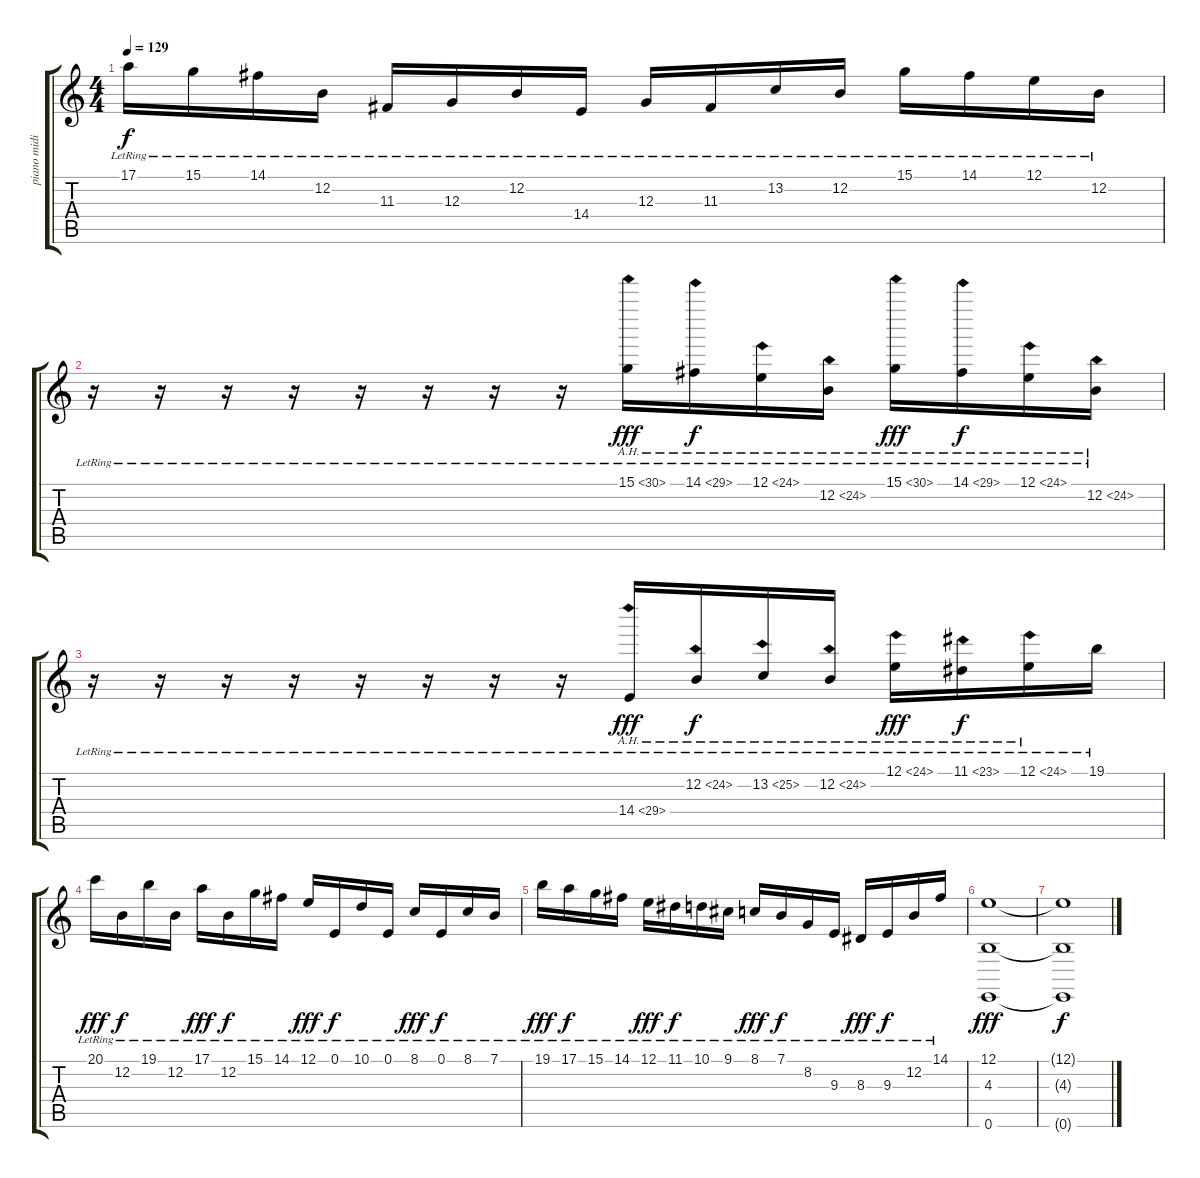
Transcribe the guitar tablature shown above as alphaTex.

\track ("piano midi" "piano midi") {instrument electricgrandpiano}
\staff {score tabs}
\tuning (E4 B3 G3 D3 A2 E2) {hide}
\ts (4 4)
\tempo 129
\clef g2
\ks c
17.1{lr}.16{dy f} 15.1{lr}.16 14.1{lr}.16 12.2{lr}.16 11.3{lr}.16 12.3{lr}.16 12.2{lr}.16 14.4{lr}.16 12.3{lr}.16 11.3{lr}.16 13.2{lr}.16 12.2{lr}.16 15.1{lr}.16 14.1{lr}.16 12.1{lr}.16 12.2{lr}.16 |
r.16 r.16 r.16 r.16 r.16 r.16 r.16 r.16 15.1{ah 15 lr}.16{dy fff} 14.1{ah 15 lr}.16{dy f} 12.1{ah 12 lr}.16 12.2{ah 12 lr}.16 15.1{ah 15 lr}.16{dy fff} 14.1{ah 15 lr}.16{dy f} 12.1{ah 12 lr}.16 12.2{ah 12 lr}.16 |
r.16 r.16 r.16 r.16 r.16 r.16 r.16 r.16 14.4{ah 15 lr}.16{dy fff} 12.2{ah 12 lr}.16{dy f} 13.2{ah 12 lr}.16 12.2{ah 12 lr}.16 12.1{ah 12 lr}.16{dy fff} 11.1{ah 12 lr}.16{dy f} 12.1{ah 12 lr}.16 19.1{lr}.16 |
20.1{lr}.16{dy fff} 12.2{lr}.16{dy f} 19.1{lr}.16 12.2{lr}.16 17.1{lr}.16{dy fff} 12.2{lr}.16{dy f} 15.1{lr}.16 14.1{lr}.16 12.1{lr}.16{dy fff} 0.1{lr}.16{dy f} 10.1{lr}.16 0.1{lr}.16 8.1{lr}.16{dy fff} 0.1{lr}.16{dy f} 8.1{lr}.16 7.1{lr}.16 |
19.1{lr}.16{dy fff} 17.1{lr}.16{dy f} 15.1{lr}.16 14.1{lr}.16 12.1{lr}.16{dy fff} 11.1{lr}.16{dy f} 10.1{lr}.16 9.1{lr}.16 8.1{lr}.16{dy fff} 7.1{lr}.16{dy f} 8.2{lr}.16 9.3{lr}.16 8.3{lr}.16{dy fff} 9.3{lr}.16{dy f} 12.2{lr}.16 14.1{lr}.16 |
(12.1 4.3 0.6).1{dy fff} |
(12.1{t} 4.3{t} 0.6{t}).1{dy f}
